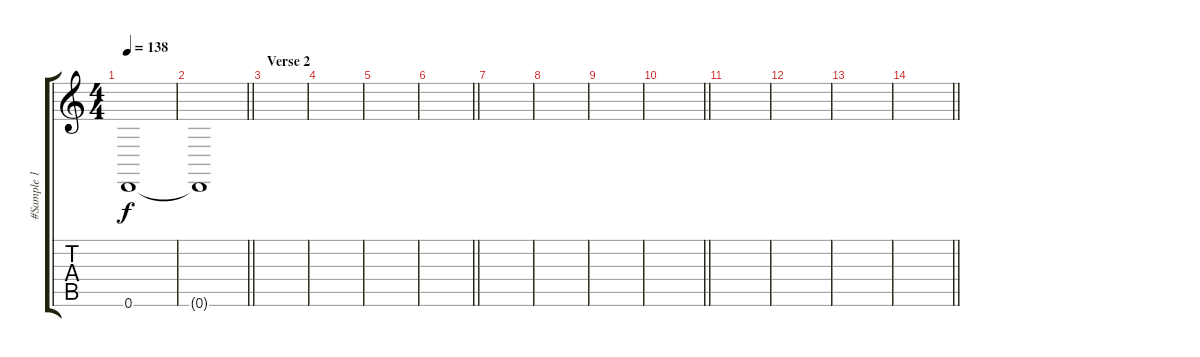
\track ("#Sample 1" "#Sample 1") {instrument rockorgan}
\staff {score tabs}
\tuning (E4 B3 G3 D3 A2 D2) {hide}
\ts (4 4)
\tempo 138
\clef g2
\ks c
0.6{t}.1{dy f} |
\barLineRight lightlight
0.6{t}.1 |
\section ("" "Verse 2")
|
|
|
\barLineRight lightlight
|
|
|
|
\barLineRight lightlight
|
|
|
|
\barLineRight lightlight
